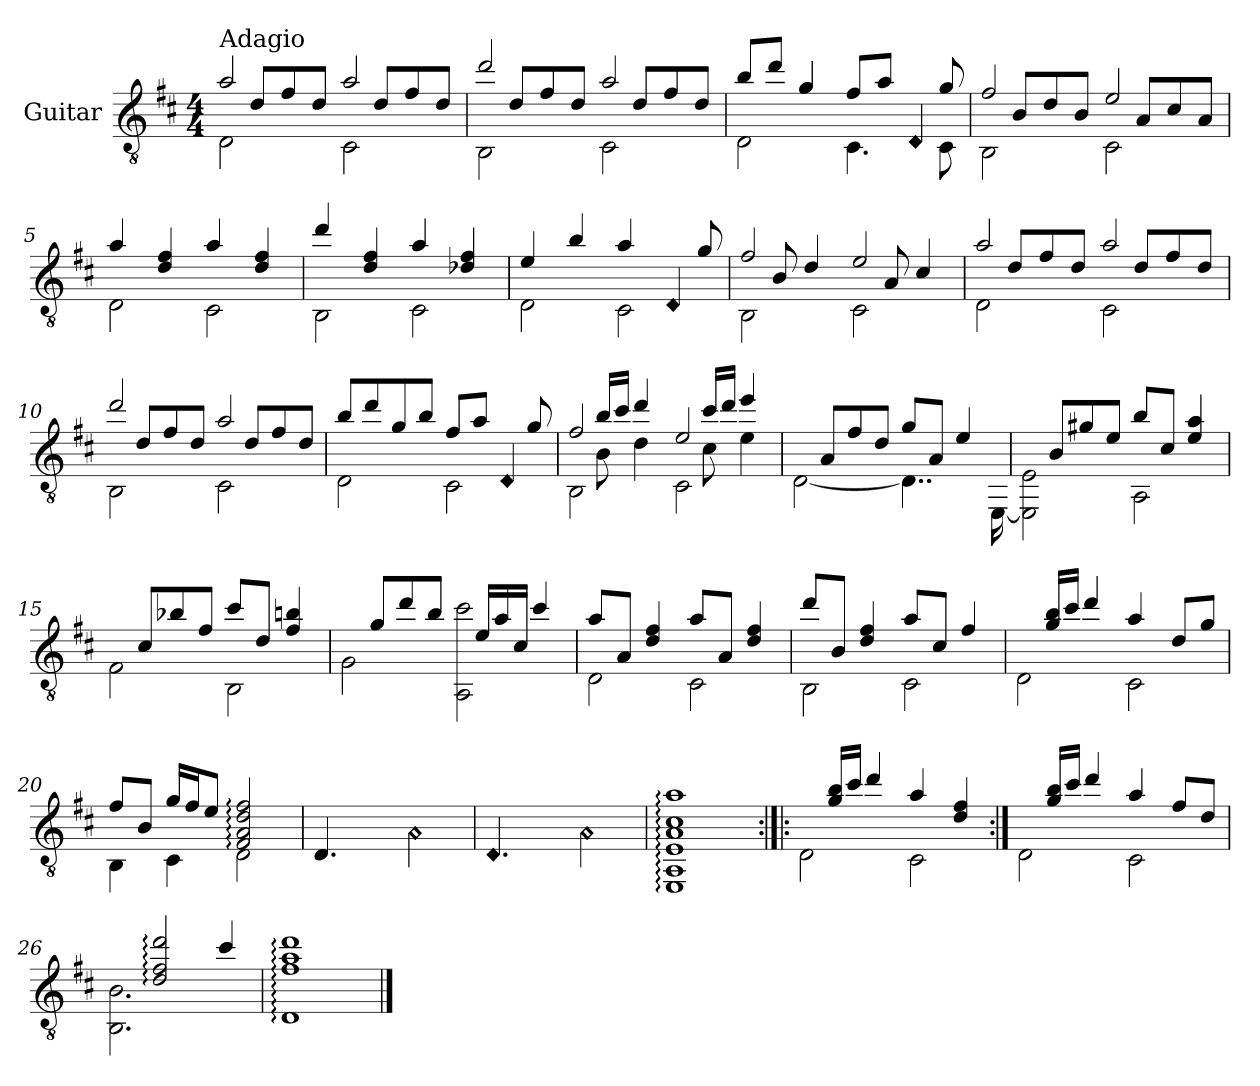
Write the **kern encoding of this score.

**kern
*part1
*staff1
*I"Guitar
*I'Guit.
*clefGv2
*k[f#c#]
*D:
*M4/4
=1
*^
*	*^
!LO:TX:a:t=Adagio	!	!
8ryy	2D\	2a/
8d/L	.	.
8f#/	.	.
8d/J	.	.
8ryy	2C#\	2a/
8d/L	.	.
8f#/	.	.
8d/J	.	.
=2	=2	=2
8ryy	2BB\	2dd/
8d/L	.	.
8f#/	.	.
8d/J	.	.
8ryy	2C#\	2a/
8d/L	.	.
8f#/	.	.
8d/J	.	.
=3	=3	=3
8b/L	2D\	4ryy
8dd/J	.	.
4g/	.	4g/
8f#/L	4.C#\	4ryy
8a/J	.	.
!	!	!LO:N:n=1:head=diamond
8ryy	.	4D/ 4d/yy
8g/	8C#\	.
=4	=4	=4
8ryy	2BB\	2f#/
8B/L	.	.
8d/	.	.
8B/J	.	.
8ryy	2C#\	2e/
8A/L	.	.
8c#/	.	.
8A/J	.	.
*	*v	*v
=5	=5
4a/	2D\
4d/ 4f#/	.
4a/	2C#\
4d/ 4f#/	.
!!LO:LB:g=z	!!
=6	=6
4dd/	2BB\
4d/ 4f#/	.
4a/	2C#\
4d-X/ 4f#/	.
=7	=7
*	*^
4e/	2D\	2.ryy
4b/	.	.
4a/	2C#\	.
!LO:N:n=1:head=diamond	!	!
4D/ 4d/yy	.	8ryy
.	.	8g/
=8	=8	=8
8ryy	2BB\	2f#/
8B/	.	.
4d/	.	.
8ryy	2C#\	2e/
8A/	.	.
4c#/	.	.
=9	=9	=9
8ryy	2D\	2a/
8d/L	.	.
8f#/	.	.
8d/J	.	.
8ryy	2C#\	2a/
8d/L	.	.
8f#/	.	.
8d/J	.	.
=10	=10	=10
8ryy	2BB\	2dd/
8d/L	.	.
8f#/	.	.
8d/J	.	.
8ryy	2C#\	2a/
8d/L	.	.
8f#/	.	.
8d/J	.	.
!!LO:LB:g=z	!!	!!
=11	=11	=11
8b/L	2D\	2.ryy
8dd/	.	.
8g/	.	.
8b/J	.	.
8f#/L	2C#\	.
8a/J	.	.
!	!	!LO:N:n=1:head=diamond
8ryy	.	4D/ 4d/yy
8g/	.	.
=12	=12	=12
*	*	*^
8ryy	2BB\	2f#/	8ryy
16b/LL	.	.	8B\
16cc#/JJ	.	.	.
4dd/	.	.	4d\
8ryy	2C#\	2e/	8ryy
16cc#/LL	.	.	8c#\
16dd/JJ	.	.	.
4ee/	.	.	4e\
*	*v	*v	*v
=13	=13
8ryy	[2D\
8A/L	.
8f#/	.
8d/J	.
8g/L	4..D\]
8A/J	.
4e/	.
.	[16EE\
=14	=14
8ryy	2EE\] 2E\
8B/L	.
8g#X/	.
8e/J	.
8b/L	2AA\
8c#/J	.
4e/ 4a/	.
!!LO:LB:g=z	!!
=15	=15
8ryy	2F#\
8c#/L	.
8b-X/	.
8f#/J	.
8cc#/L	2BB\
8d/J	.
4f#/ 4bn/	.
=16	=16
8ryy	2G\
8g/L	.
8dd/	.
8b/J	.
16ryy	2AA\ 2cc#\
16e/LL	.
16a/	.
16c#/JJ	.
4cc#/	.
=17	=17
8a/L	2D\
8A/J	.
4d/ 4f#/	.
8a/L	2C#\
8A/J	.
4d/ 4f#/	.
=18	=18
8dd/L	2BB\
8B/J	.
4d/ 4f#/	.
8a/L	2C#\
8c#/J	.
4f#/	.
=19	=19
8ryy	2D\
16g/ 16b/LL	.
16cc#/JJ	.
4dd/	.
4a/	2C#\
8d/L	.
8g/J	.
!!LO:LB:g=z	!!
=20	=20
8f#/L	4BB\
8B/J	.
16g/LL	4C#\
16f#/J	.
8e/J	.
2F#/: 2A/: 2d/: 2f#/:	2D\
=21	=21
!LO:N:n=1:head=diamond	!
*v	*v
4.D/ 4.d/yy
!LO:N:n=1:head=diamond
16d\ 16dd\yyLL
!LO:N:n=1:head=diamond
16A\ 16a\yyJJ
!LO:N:n=1:head=diamond
2A\ 2a\yy
=22
!LO:N:n=1:head=diamond
4.D/ 4.d/yy
!LO:N:n=1:head=diamond
16d\ 16dd\yyLL
!LO:N:n=1:head=diamond
16A\ 16a\yyJJ
!LO:N:n=1:head=diamond
2A\ 2a\yy
=23
1EE: 1AA: 1E: 1A: 1c#: 1a:
=24:|!|:
*^
8ryy	2D\
16g/ 16b/LL	.
16cc#/JJ	.
4dd/	.
4a/	2C#\
4d/ 4f#/	.
=25:|!	=25:|!
8ryy	2D\
16g/ 16b/LL	.
16cc#/JJ	.
4dd/	.
4a/	2C#\
8f#/L	.
8d/J	.
=26	=26
4ryy	2.BB\ 2.B\
2d/: 2f#/: 2dd/:	.
4cc#/	4ryy
*v	*v
!!LO:LB:g=z
=27
1D: 1f#: 1a: 1dd:
==
*-
